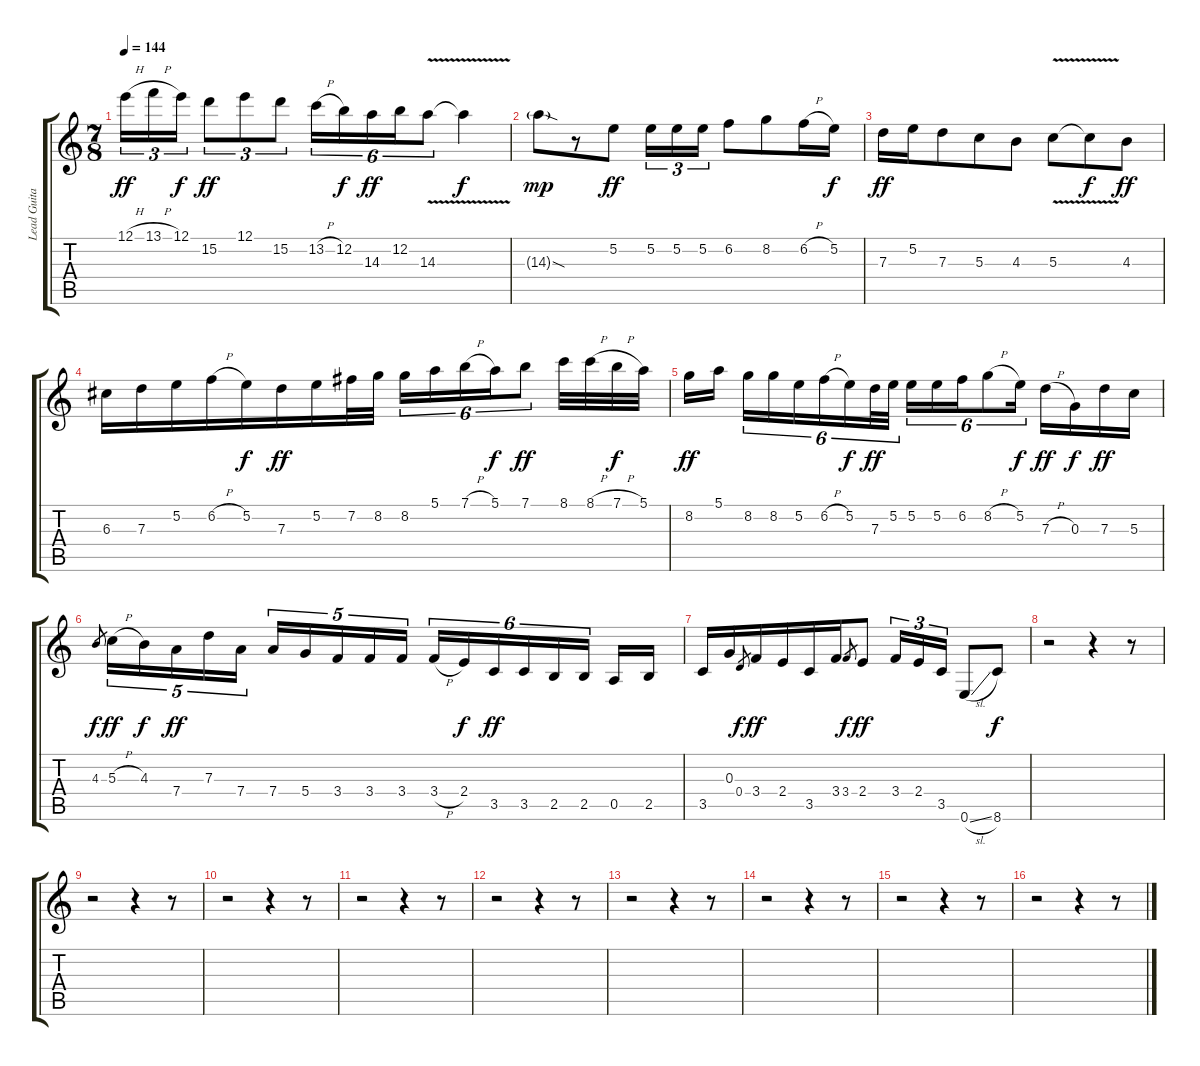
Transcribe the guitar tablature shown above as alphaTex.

\track ("Lead Guitar" "Lead Guita") {instrument distortionguitar}
\staff {score tabs}
\tuning (E4 B3 G3 D3 A2 E2) {hide}
\ts (7 8)
\tempo 144
\clef g2
\ks c
12.1{h}.16{tu (3 2) dy ff} 13.1{h}.16{tu (3 2)} 12.1.16{tu (3 2) dy f} 15.2.8{tu (3 2) dy ff} 12.1.8{tu (3 2)} 15.2.8{tu (3 2)} 13.2{h}.16{tu (6 4)} 12.2.16{tu (6 4) dy f} 14.3.16{tu (6 4) dy ff} 12.2.16{tu (6 4)} 14.3{v}.8{tu (6 4)} 14.3{t}.4{dy f} |
14.3{sod g}.8{dy mp} r.8 5.2.8{dy ff} 5.2.16{tu (3 2)} 5.2.16{tu (3 2)} 5.2.16{tu (3 2)} 6.2.8 8.2.8 6.2{h}.16 5.2.16{dy f} |
7.3.16{dy ff} 5.2.16 7.3.8 5.3.8 4.3.8 5.3{v}.8 5.3{t}.8{dy f} 4.3.8{dy ff} |
6.3.16 7.3.16 5.2.16 6.2{h}.16 5.2.16{dy f} 7.3.16{dy ff} 5.2.16 7.2.32 8.2.32 8.2.16{tu (6 4)} 5.1.16{tu (6 4)} 7.1{h}.16{tu (6 4)} 5.1.16{tu (6 4) dy f} 7.1.8{tu (6 4) dy ff} 8.1.32 8.1{h}.32 7.1{h}.32{dy f} 5.1.32 |
8.2.16{dy ff} 5.1.16 8.2.16{tu (6 4)} 8.2.16{tu (6 4)} 5.2.16{tu (6 4)} 6.2{h}.16{tu (6 4)} 5.2.16{tu (6 4) dy f} 7.3.32{tu (6 4) dy ff} 5.2.32{tu (6 4)} 5.2.16{tu (6 4)} 5.2.16{tu (6 4)} 6.2.16{tu (6 4)} 8.2{h}.8{tu (6 4)} 5.2.16{tu (6 4) dy f} 7.3{h}.16{dy ff} 0.3.16{dy f} 7.3.16{dy ff} 5.3.16 |
4.3.8{gr dy f} 5.3{h}.16{tu (5 4) dy ff} 4.3.16{tu (5 4) dy f} 7.4.16{tu (5 4) dy ff} 7.3.16{tu (5 4)} 7.4.16{tu (5 4)} 7.4.16{tu (5 4)} 5.4.16{tu (5 4)} 3.4.16{tu (5 4)} 3.4.16{tu (5 4)} 3.4.16{tu (5 4)} 3.4{h}.16{tu (6 4)} 2.4.16{tu (6 4) dy f} 3.5.16{tu (6 4) dy ff} 3.5.16{tu (6 4)} 2.5.16{tu (6 4)} 2.5.16{tu (6 4)} 0.5.16 2.5.16 |
3.5.16 0.3.16 0.4.8{gr dy f} 3.4.16{dy ff} 2.4.16 3.5.16 3.4.16 3.4.8{gr dy f} 2.4.8{dy ff} 3.4.16{tu (3 2)} 2.4.16{tu (3 2)} 3.5.16{tu (3 2)} 0.6{sl}.8 8.6.8{dy f} |
r.2 r.4 r.8 |
r.2 r.4 r.8 |
r.2 r.4 r.8 |
r.2 r.4 r.8 |
r.2 r.4 r.8 |
r.2 r.4 r.8 |
r.2 r.4 r.8 |
r.2 r.4 r.8 |
r.2 r.4 r.8
